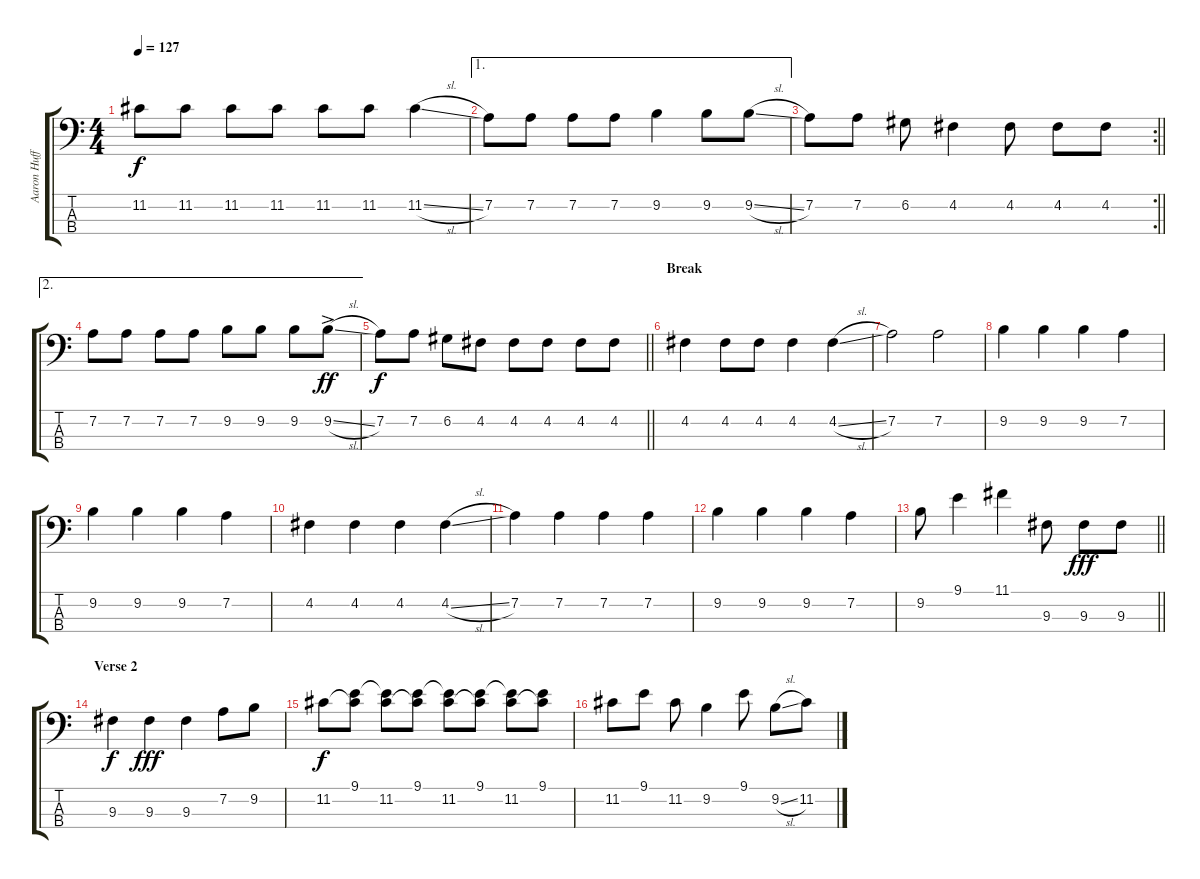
\track ("Aaron Huffman" "Aaron Huff") {instrument electricbassfinger}
\staff {score tabs}
\tuning (G2 D2 A1 E1) {hide}
\ts (4 4)
\tempo 127
\clef f4
\ks c
11.2.8{dy f} 11.2.8 11.2.8 11.2.8 11.2.8 11.2.8 11.2{sl}.4 |
\ae 1
7.2.8 7.2.8 7.2.8 7.2.8 9.2.4 9.2.8 9.2{sl}.8 |
\rc 2
\barLineRight lightlight
7.2.8 7.2.8 6.2.8 4.2.4 4.2.8 4.2.8 4.2.8 |
\ae 2
7.2.8 7.2.8 7.2.8 7.2.8 9.2.8 9.2.8 9.2.8 9.2{sl ac}.8{dy ff} |
\barLineRight lightlight
7.2.8{dy f} 7.2.8 6.2.8 4.2.8 4.2.8 4.2.8 4.2.8 4.2.8 |
\section ("" "Break")
4.2.4 4.2.8 4.2.8 4.2.4 4.2{sl}.4 |
7.2.2 7.2.2 |
9.2.4 9.2.4 9.2.4 7.2.4 |
9.2.4 9.2.4 9.2.4 7.2.4 |
4.2.4 4.2.4 4.2.4 4.2{sl}.4 |
7.2.4 7.2.4 7.2.4 7.2.4 |
9.2.4 9.2.4 9.2.4 7.2.4 |
\barLineRight lightlight
9.2.8 9.1.4 11.1.4 9.3.8 9.3.8{dy fff} 9.3.8 |
\section ("" "Verse 2")
9.3.4{dy f} 9.3.4{dy fff} 9.3.4 7.2.8 9.2.8 |
11.2.8{dy f} (9.1 11.2{t}).8 (9.1{t} 11.2).8 (9.1 11.2{t}).8 (9.1{t} 11.2).8 (9.1 11.2{t}).8 (9.1{t} 11.2).8 (9.1 11.2{t}).8 |
11.2.8 9.1.8 11.2.8 9.2.4 9.1.8 9.2{sl}.8 11.2.8
